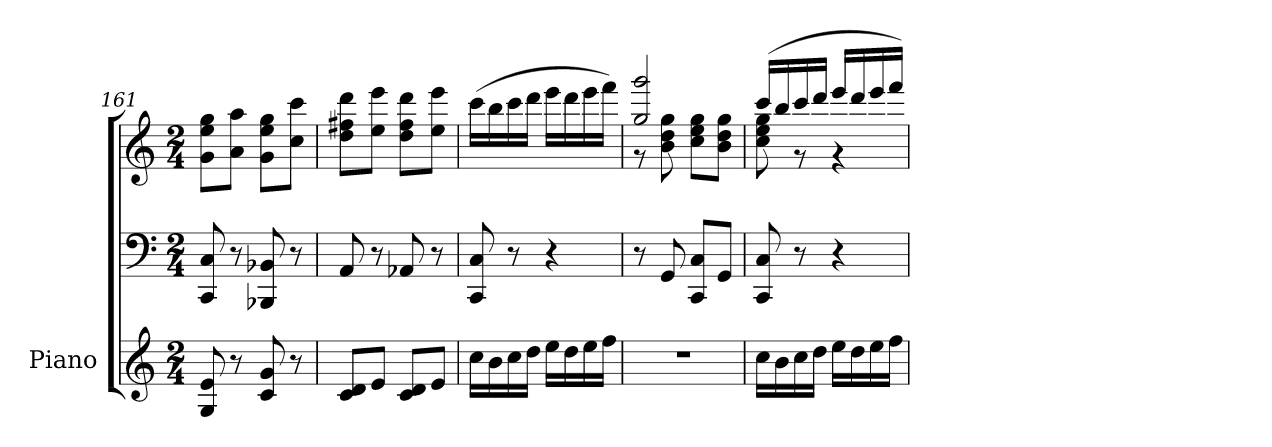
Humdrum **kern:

**kern	**kern	**kern
*part1	*part1	*part1
*staff3	*staff2	*staff1
*I"Piano	*	*
*I'Pno.	*	*
*clefG2	*clefF4	*clefG2
*k[]	*k[]	*k[]
*M2/4	*M2/4	*M2/4
=161	=161	=161
8G/ 8e/	8CC/ 8C/	8g\ 8ee\ 8gg\L
8r	8r	8a\ 8aa\J
8c/ 8g/	8BBB-X/ 8BB-X/	8g\ 8ee\ 8gg\L
8r	8r	8cc\ 8ccc\J
=162	=162	=162
8c/ 8d/L	8AA/	8dd\ 8ff#X\ 8ddd\L
8e/J	8r	8ee\ 8eee\J
8c/ 8d/L	8AA-X/	8dd\ 8ff#\ 8ddd\L
8e/J	8r	8ee\ 8eee\J
=163	=163	=163
16cc\LL	8CC/ 8C/	(>16ccc\LL
16b\	.	16bb\
16cc\	8r	16ccc\
16dd\JJ	.	16ddd\JJ
16ee\LL	4r	16eee\LL
16dd\	.	16ddd\
16ee\	.	16eee\
16ff\JJ	.	16fff\JJ)
!!LO:LB:g=z
=164	=164	=164
*	*	*^
2r	8r	2gg/ 2ggg/	8r
.	8GG/	.	8b\ 8dd\ 8gg\
.	8CC/ 8C/L	.	8cc\ 8ee\ 8gg\L
.	8GG/J	.	8b\ 8dd\ 8gg\J
=165	=165	=165	=165
16cc\LL	8CC/ 8C/	(>16ccc/LL	8cc\ 8ee\ 8gg\
16b\	.	16bb/	.
16cc\	8r	16ccc/	8r
16dd\JJ	.	16ddd/JJ	.
16ee\LL	4r	16eee/LL	4r
16dd\	.	16ddd/	.
16ee\	.	16eee/	.
16ff\JJ	.	16fff/JJ)	.
*	*	*v	*v
=	=	=
*-	*-	*-
